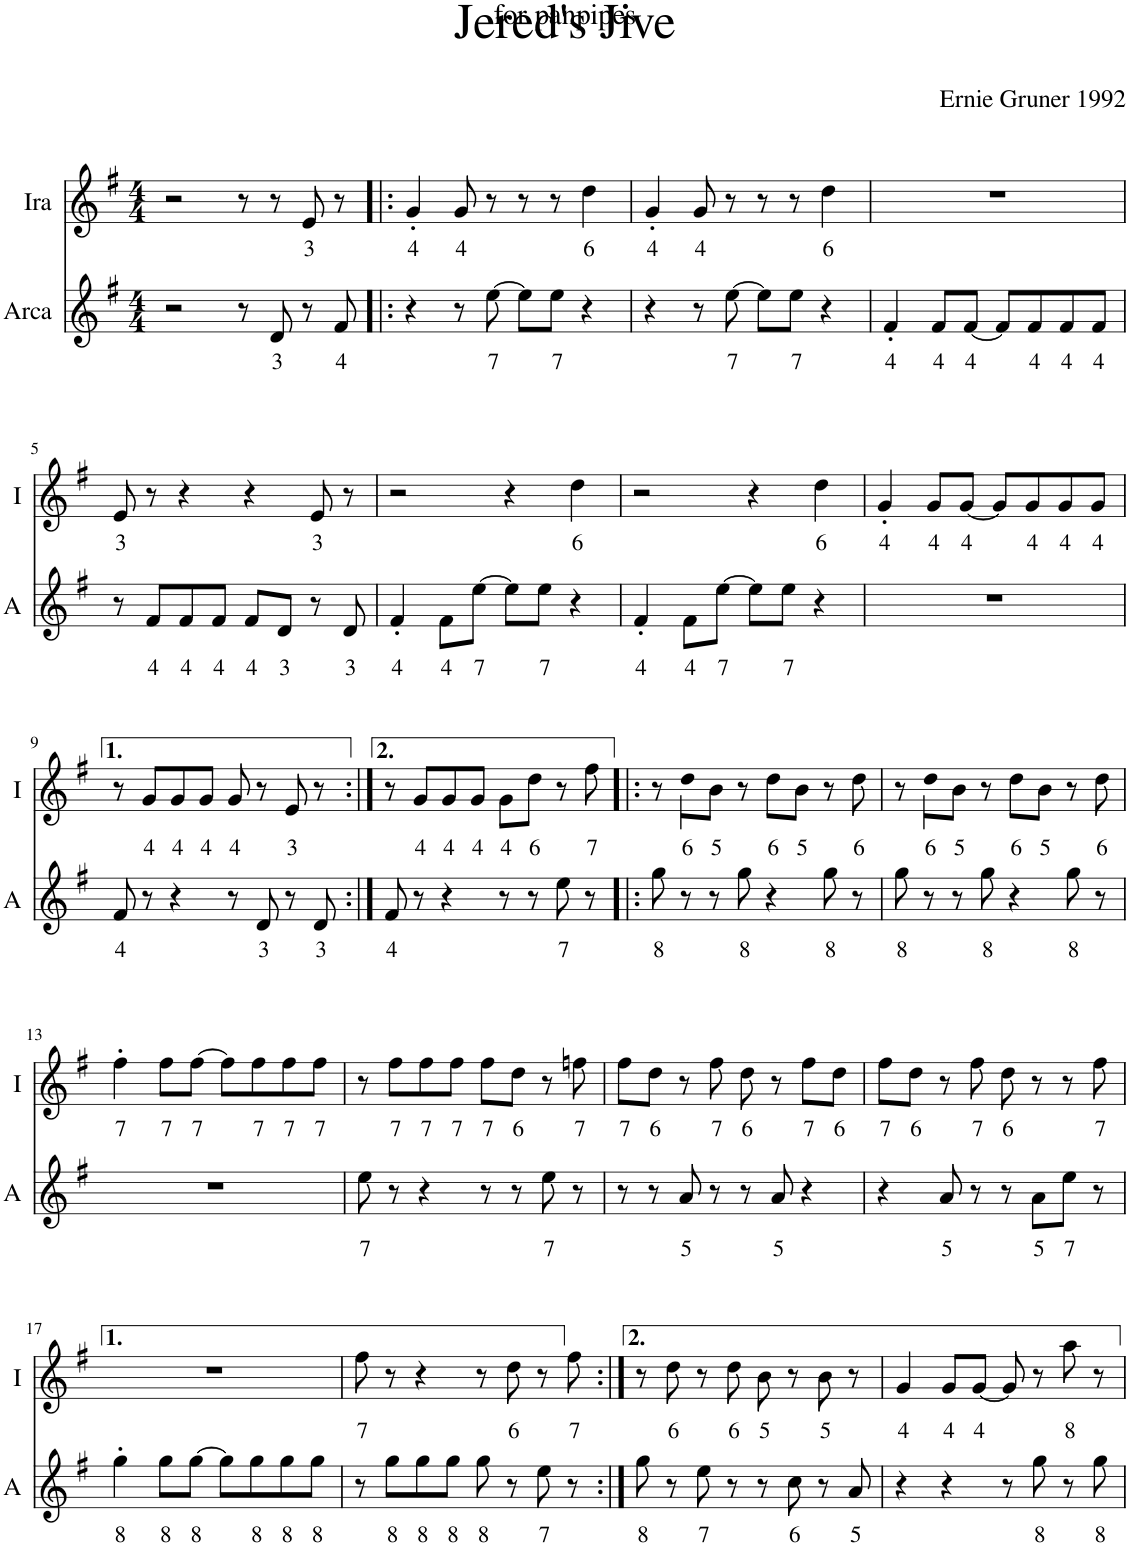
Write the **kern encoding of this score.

**kern	**text	**kern	**text
*part2	*part2	*part1	*part1
*staff2	*staff2	*staff1	*staff1
*I"Arca	*	*I"Ira	*
*I'A	*	*I'I	*
*clefG2	*	*clefG2	*
*k[f#]	*	*k[f#]	*
*M4/4	*	*M4/4	*
=1	=1	=1	=1
2r	.	2r	.
8r	.	8r	.
!	!LO:LY:b	!	!
8d/	3	8r	.
!	!	!	!LO:LY:b
8r	.	8e/	3
!	!LO:LY:b	!	!
8f#/	4	8r	.
=2!|:	=2!|:	=2!|:	=2!|:
!	!	!	!LO:LY:b
4r	.	4g'/	4
!	!	!	!LO:LY:b
8r	.	8g/	4
!	!LO:LY:b	!	!
[8ee\	7	8r	.
8ee\L]	.	8r	.
!	!LO:LY:b	!	!
8ee\J	7	8r	.
!	!	!	!LO:LY:b
4r	.	4dd\	6
=3	=3	=3	=3
!	!	!	!LO:LY:b
4r	.	4g'/	4
!	!	!	!LO:LY:b
8r	.	8g/	4
!	!LO:LY:b	!	!
[8ee\	7	8r	.
8ee\L]	.	8r	.
!	!LO:LY:b	!	!
8ee\J	7	8r	.
!	!	!	!LO:LY:b
4r	.	4dd\	6
=4	=4	=4	=4
!	!LO:LY:b	!	!
4f#'/	4	1r	.
!	!LO:LY:b	!	!
8f#/L	4	.	.
!	!LO:LY:b	!	!
[8f#/J	4	.	.
8f#/L]	.	.	.
!	!LO:LY:b	!	!
8f#/	4	.	.
!	!LO:LY:b	!	!
8f#/	4	.	.
!	!LO:LY:b	!	!
8f#/J	4	.	.
!!LO:LB:g=z
=5	=5	=5	=5
!	!	!	!LO:LY:b
8r	.	8e/	3
!	!LO:LY:b	!	!
8f#/L	4	8r	.
!	!LO:LY:b	!	!
8f#/	4	4r	.
!	!LO:LY:b	!	!
8f#/J	4	.	.
!	!LO:LY:b	!	!
8f#/L	4	4r	.
!	!LO:LY:b	!	!
8d/J	3	.	.
!	!	!	!LO:LY:b
8r	.	8e/	3
!	!LO:LY:b	!	!
8d/	3	8r	.
=6	=6	=6	=6
!	!LO:LY:b	!	!
4f#'/	4	2r	.
!	!LO:LY:b	!	!
8f#\L	4	.	.
!	!LO:LY:b	!	!
[8ee\J	7	.	.
8ee\L]	.	4r	.
!	!LO:LY:b	!	!
8ee\J	7	.	.
!	!	!	!LO:LY:b
4r	.	4dd\	6
=7	=7	=7	=7
!	!LO:LY:b	!	!
4f#'/	4	2r	.
!	!LO:LY:b	!	!
8f#\L	4	.	.
!	!LO:LY:b	!	!
[8ee\J	7	.	.
8ee\L]	.	4r	.
!	!LO:LY:b	!	!
8ee\J	7	.	.
!	!	!	!LO:LY:b
4r	.	4dd\	6
=8	=8	=8	=8
!	!	!	!LO:LY:b
1r	.	4g'/	4
!	!	!	!LO:LY:b
.	.	8g/L	4
!	!	!	!LO:LY:b
.	.	[8g/J	4
.	.	8g/L]	.
!	!	!	!LO:LY:b
.	.	8g/	4
!	!	!	!LO:LY:b
.	.	8g/	4
!	!	!	!LO:LY:b
.	.	8g/J	4
!!LO:LB:g=z
=9	=9	=9	=9
!	!LO:LY:b	!	!
8f#/	4	8r	.
!	!	!	!LO:LY:b
8r	.	8g/L	4
!	!	!	!LO:LY:b
4r	.	8g/	4
!	!	!	!LO:LY:b
.	.	8g/J	4
!	!	!	!LO:LY:b
8r	.	8g/	4
!	!LO:LY:b	!	!
8d/	3	8r	.
!	!	!	!LO:LY:b
8r	.	8e/	3
!	!LO:LY:b	!	!
8d/	3	8r	.
=10:|!	=10:|!	=10:|!	=10:|!
!	!LO:LY:b	!	!
8f#/	4	8r	.
!	!	!	!LO:LY:b
8r	.	8g/L	4
!	!	!	!LO:LY:b
4r	.	8g/	4
!	!	!	!LO:LY:b
.	.	8g/J	4
!	!	!	!LO:LY:b
8r	.	8g\L	4
!	!	!	!LO:LY:b
8r	.	8dd\J	6
!	!LO:LY:b	!	!
8ee\	7	8r	.
!	!	!	!LO:LY:b
8r	.	8ff#\	7
=11!|:	=11!|:	=11!|:	=11!|:
!	!LO:LY:b	!	!
8gg\	8	8r	.
!	!	!	!LO:LY:b
8r	.	8dd\L	6
!	!	!	!LO:LY:b
8r	.	8b\J	5
!	!LO:LY:b	!	!
8gg\	8	8r	.
!	!	!	!LO:LY:b
4r	.	8dd\L	6
!	!	!	!LO:LY:b
.	.	8b\J	5
!	!LO:LY:b	!	!
8gg\	8	8r	.
!	!	!	!LO:LY:b
8r	.	8dd\	6
=12	=12	=12	=12
!	!LO:LY:b	!	!
8gg\	8	8r	.
!	!	!	!LO:LY:b
8r	.	8dd\L	6
!	!	!	!LO:LY:b
8r	.	8b\J	5
!	!LO:LY:b	!	!
8gg\	8	8r	.
!	!	!	!LO:LY:b
4r	.	8dd\L	6
!	!	!	!LO:LY:b
.	.	8b\J	5
!	!LO:LY:b	!	!
8gg\	8	8r	.
!	!	!	!LO:LY:b
8r	.	8dd\	6
!!LO:LB:g=z
=13	=13	=13	=13
!	!	!	!LO:LY:b
1r	.	4ff#'\	7
!	!	!	!LO:LY:b
.	.	8ff#\L	7
!	!	!	!LO:LY:b
.	.	[8ff#\J	7
.	.	8ff#\L]	.
!	!	!	!LO:LY:b
.	.	8ff#\	7
!	!	!	!LO:LY:b
.	.	8ff#\	7
!	!	!	!LO:LY:b
.	.	8ff#\J	7
=14	=14	=14	=14
!	!LO:LY:b	!	!
8ee\	7	8r	.
!	!	!	!LO:LY:b
8r	.	8ff#\L	7
!	!	!	!LO:LY:b
4r	.	8ff#\	7
!	!	!	!LO:LY:b
.	.	8ff#\J	7
!	!	!	!LO:LY:b
8r	.	8ff#\L	7
!	!	!	!LO:LY:b
8r	.	8dd\J	6
!	!LO:LY:b	!	!
8ee\	7	8r	.
!	!	!	!LO:LY:b
8r	.	8ffn\	7
=15	=15	=15	=15
!	!	!	!LO:LY:b
8r	.	8ff#\L	7
!	!	!	!LO:LY:b
8r	.	8dd\J	6
!	!LO:LY:b	!	!
8a/	5	8r	.
!	!	!	!LO:LY:b
8r	.	8ff#\	7
!	!	!	!LO:LY:b
8r	.	8dd\	6
!	!LO:LY:b	!	!
8a/	5	8r	.
!	!	!	!LO:LY:b
4r	.	8ff#\L	7
!	!	!	!LO:LY:b
.	.	8dd\J	6
=16	=16	=16	=16
!	!	!	!LO:LY:b
4r	.	8ff#\L	7
!	!	!	!LO:LY:b
.	.	8dd\J	6
!	!LO:LY:b	!	!
8a/	5	8r	.
!	!	!	!LO:LY:b
8r	.	8ff#\	7
!	!	!	!LO:LY:b
8r	.	8dd\	6
!	!LO:LY:b	!	!
8a\L	5	8r	.
!	!LO:LY:b	!	!
8ee\J	7	8r	.
!	!	!	!LO:LY:b
8r	.	8ff#\	7
!!LO:LB:g=z
=17	=17	=17	=17
!	!LO:LY:b	!	!
4gg'\	8	1r	.
!	!LO:LY:b	!	!
8gg\L	8	.	.
!	!LO:LY:b	!	!
[8gg\J	8	.	.
8gg\L]	.	.	.
!	!LO:LY:b	!	!
8gg\	8	.	.
!	!LO:LY:b	!	!
8gg\	8	.	.
!	!LO:LY:b	!	!
8gg\J	8	.	.
=18	=18	=18	=18
!	!	!	!LO:LY:b
8r	.	8ff#\	7
!	!LO:LY:b	!	!
8gg\L	8	8r	.
!	!LO:LY:b	!	!
8gg\	8	4r	.
!	!LO:LY:b	!	!
8gg\J	8	.	.
!	!LO:LY:b	!	!
8gg\	8	8r	.
!	!	!	!LO:LY:b
8r	.	8dd\	6
!	!LO:LY:b	!	!
8ee\	7	8r	.
!	!	!	!LO:LY:b
8r	.	8ff#\	7
=19:|!	=19:|!	=19:|!	=19:|!
!	!LO:LY:b	!	!
8gg\	8	8r	.
!	!	!	!LO:LY:b
8r	.	8dd\	6
!	!LO:LY:b	!	!
8ee\	7	8r	.
!	!	!	!LO:LY:b
8r	.	8dd\	6
!	!	!	!LO:LY:b
8r	.	8b\	5
!	!LO:LY:b	!	!
8cc\	6	8r	.
!	!	!	!LO:LY:b
8r	.	8b\	5
!	!LO:LY:b	!	!
8a/	5	8r	.
=20	=20	=20	=20
!	!	!	!LO:LY:b
4r	.	4g/	4
!	!	!	!LO:LY:b
4r	.	8g/L	4
!	!	!	!LO:LY:b
.	.	[8g/J	4
8r	.	8g/]	.
!	!LO:LY:b	!	!
8gg\	8	8r	.
!	!	!	!LO:LY:b
8r	.	8aa\	8
!	!LO:LY:b	!	!
8gg\	8	8r	.
=	=	=	=
*-	*-	*-	*-
